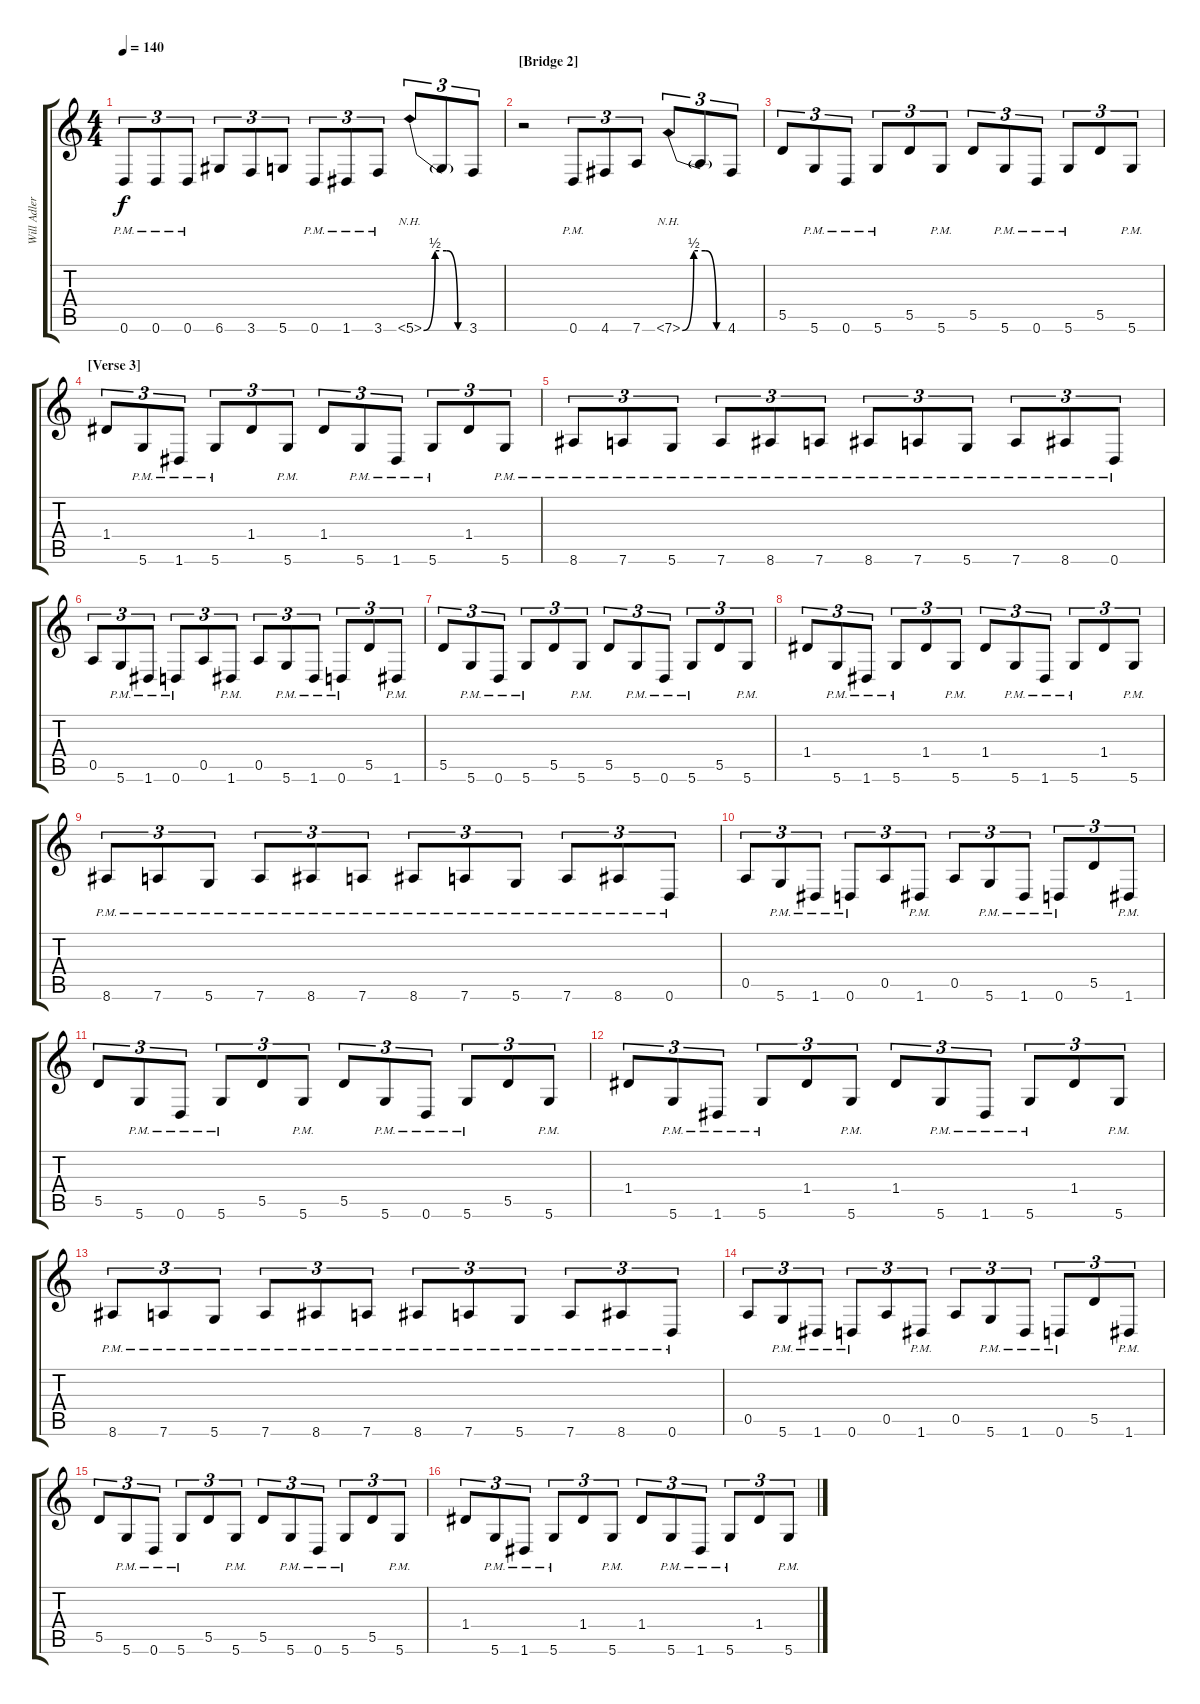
\track ("Will Adler" "Will Adler") {instrument overdrivenguitar}
\staff {score tabs}
\tuning (E4 B3 G3 D3 A2 D2) {hide}
\ts (4 4)
\tempo 140
\clef g2
\ks c
0.6{pm}.8{tu (3 2) dy f} 0.6{pm}.8{tu (3 2)} 0.6{pm}.8{tu (3 2)} 6.6.8{tu (3 2)} 3.6.8{tu (3 2)} 5.6.8{tu (3 2)} 0.6{pm}.8{tu (3 2)} 1.6{pm}.8{tu (3 2)} 3.6{pm}.8{tu (3 2)} 5.6{be (custom 0 0 15 2 30 2 45 0 60 0) nh}.8{tu (3 2)} 5.6{t}.8{tu (3 2)} 3.6.8{tu (3 2)} |
\section ("" "[Bridge 2]")
r.2 0.6{pm}.8{tu (3 2)} 4.6.8{tu (3 2)} 7.6.8{tu (3 2)} 7.6{be (custom 0 0 15 2 30 2 45 0 60 0) nh}.8{tu (3 2)} 7.6{t}.8{tu (3 2)} 4.6.8{tu (3 2)} |
5.5.8{tu (3 2)} 5.6{pm}.8{tu (3 2)} 0.6{pm}.8{tu (3 2)} 5.6{pm}.8{tu (3 2)} 5.5.8{tu (3 2)} 5.6{pm}.8{tu (3 2)} 5.5.8{tu (3 2)} 5.6{pm}.8{tu (3 2)} 0.6{pm}.8{tu (3 2)} 5.6{pm}.8{tu (3 2)} 5.5.8{tu (3 2)} 5.6{pm}.8{tu (3 2)} |
\section ("" "[Verse 3]")
1.4.8{tu (3 2)} 5.6{pm}.8{tu (3 2)} 1.6{pm}.8{tu (3 2)} 5.6{pm}.8{tu (3 2)} 1.4.8{tu (3 2)} 5.6{pm}.8{tu (3 2)} 1.4.8{tu (3 2)} 5.6{pm}.8{tu (3 2)} 1.6{pm}.8{tu (3 2)} 5.6{pm}.8{tu (3 2)} 1.4.8{tu (3 2)} 5.6{pm}.8{tu (3 2)} |
8.6{pm}.8{tu (3 2)} 7.6{pm}.8{tu (3 2)} 5.6{pm}.8{tu (3 2)} 7.6{pm}.8{tu (3 2)} 8.6{pm}.8{tu (3 2)} 7.6{pm}.8{tu (3 2)} 8.6{pm}.8{tu (3 2)} 7.6{pm}.8{tu (3 2)} 5.6{pm}.8{tu (3 2)} 7.6{pm}.8{tu (3 2)} 8.6{pm}.8{tu (3 2)} 0.6{pm}.8{tu (3 2)} |
0.5.8{tu (3 2)} 5.6{pm}.8{tu (3 2)} 1.6{pm}.8{tu (3 2)} 0.6{pm}.8{tu (3 2)} 0.5.8{tu (3 2)} 1.6{pm}.8{tu (3 2)} 0.5.8{tu (3 2)} 5.6{pm}.8{tu (3 2)} 1.6{pm}.8{tu (3 2)} 0.6{pm}.8{tu (3 2)} 5.5.8{tu (3 2)} 1.6{pm}.8{tu (3 2)} |
5.5.8{tu (3 2)} 5.6{pm}.8{tu (3 2)} 0.6{pm}.8{tu (3 2)} 5.6{pm}.8{tu (3 2)} 5.5.8{tu (3 2)} 5.6{pm}.8{tu (3 2)} 5.5.8{tu (3 2)} 5.6{pm}.8{tu (3 2)} 0.6{pm}.8{tu (3 2)} 5.6{pm}.8{tu (3 2)} 5.5.8{tu (3 2)} 5.6{pm}.8{tu (3 2)} |
1.4.8{tu (3 2)} 5.6{pm}.8{tu (3 2)} 1.6{pm}.8{tu (3 2)} 5.6{pm}.8{tu (3 2)} 1.4.8{tu (3 2)} 5.6{pm}.8{tu (3 2)} 1.4.8{tu (3 2)} 5.6{pm}.8{tu (3 2)} 1.6{pm}.8{tu (3 2)} 5.6{pm}.8{tu (3 2)} 1.4.8{tu (3 2)} 5.6{pm}.8{tu (3 2)} |
8.6{pm}.8{tu (3 2)} 7.6{pm}.8{tu (3 2)} 5.6{pm}.8{tu (3 2)} 7.6{pm}.8{tu (3 2)} 8.6{pm}.8{tu (3 2)} 7.6{pm}.8{tu (3 2)} 8.6{pm}.8{tu (3 2)} 7.6{pm}.8{tu (3 2)} 5.6{pm}.8{tu (3 2)} 7.6{pm}.8{tu (3 2)} 8.6{pm}.8{tu (3 2)} 0.6{pm}.8{tu (3 2)} |
0.5.8{tu (3 2)} 5.6{pm}.8{tu (3 2)} 1.6{pm}.8{tu (3 2)} 0.6{pm}.8{tu (3 2)} 0.5.8{tu (3 2)} 1.6{pm}.8{tu (3 2)} 0.5.8{tu (3 2)} 5.6{pm}.8{tu (3 2)} 1.6{pm}.8{tu (3 2)} 0.6{pm}.8{tu (3 2)} 5.5.8{tu (3 2)} 1.6{pm}.8{tu (3 2)} |
5.5.8{tu (3 2)} 5.6{pm}.8{tu (3 2)} 0.6{pm}.8{tu (3 2)} 5.6{pm}.8{tu (3 2)} 5.5.8{tu (3 2)} 5.6{pm}.8{tu (3 2)} 5.5.8{tu (3 2)} 5.6{pm}.8{tu (3 2)} 0.6{pm}.8{tu (3 2)} 5.6{pm}.8{tu (3 2)} 5.5.8{tu (3 2)} 5.6{pm}.8{tu (3 2)} |
1.4.8{tu (3 2)} 5.6{pm}.8{tu (3 2)} 1.6{pm}.8{tu (3 2)} 5.6{pm}.8{tu (3 2)} 1.4.8{tu (3 2)} 5.6{pm}.8{tu (3 2)} 1.4.8{tu (3 2)} 5.6{pm}.8{tu (3 2)} 1.6{pm}.8{tu (3 2)} 5.6{pm}.8{tu (3 2)} 1.4.8{tu (3 2)} 5.6{pm}.8{tu (3 2)} |
8.6{pm}.8{tu (3 2)} 7.6{pm}.8{tu (3 2)} 5.6{pm}.8{tu (3 2)} 7.6{pm}.8{tu (3 2)} 8.6{pm}.8{tu (3 2)} 7.6{pm}.8{tu (3 2)} 8.6{pm}.8{tu (3 2)} 7.6{pm}.8{tu (3 2)} 5.6{pm}.8{tu (3 2)} 7.6{pm}.8{tu (3 2)} 8.6{pm}.8{tu (3 2)} 0.6{pm}.8{tu (3 2)} |
0.5.8{tu (3 2)} 5.6{pm}.8{tu (3 2)} 1.6{pm}.8{tu (3 2)} 0.6{pm}.8{tu (3 2)} 0.5.8{tu (3 2)} 1.6{pm}.8{tu (3 2)} 0.5.8{tu (3 2)} 5.6{pm}.8{tu (3 2)} 1.6{pm}.8{tu (3 2)} 0.6{pm}.8{tu (3 2)} 5.5.8{tu (3 2)} 1.6{pm}.8{tu (3 2)} |
5.5.8{tu (3 2)} 5.6{pm}.8{tu (3 2)} 0.6{pm}.8{tu (3 2)} 5.6{pm}.8{tu (3 2)} 5.5.8{tu (3 2)} 5.6{pm}.8{tu (3 2)} 5.5.8{tu (3 2)} 5.6{pm}.8{tu (3 2)} 0.6{pm}.8{tu (3 2)} 5.6{pm}.8{tu (3 2)} 5.5.8{tu (3 2)} 5.6{pm}.8{tu (3 2)} |
1.4.8{tu (3 2)} 5.6{pm}.8{tu (3 2)} 1.6{pm}.8{tu (3 2)} 5.6{pm}.8{tu (3 2)} 1.4.8{tu (3 2)} 5.6{pm}.8{tu (3 2)} 1.4.8{tu (3 2)} 5.6{pm}.8{tu (3 2)} 1.6{pm}.8{tu (3 2)} 5.6{pm}.8{tu (3 2)} 1.4.8{tu (3 2)} 5.6{pm}.8{tu (3 2)}
